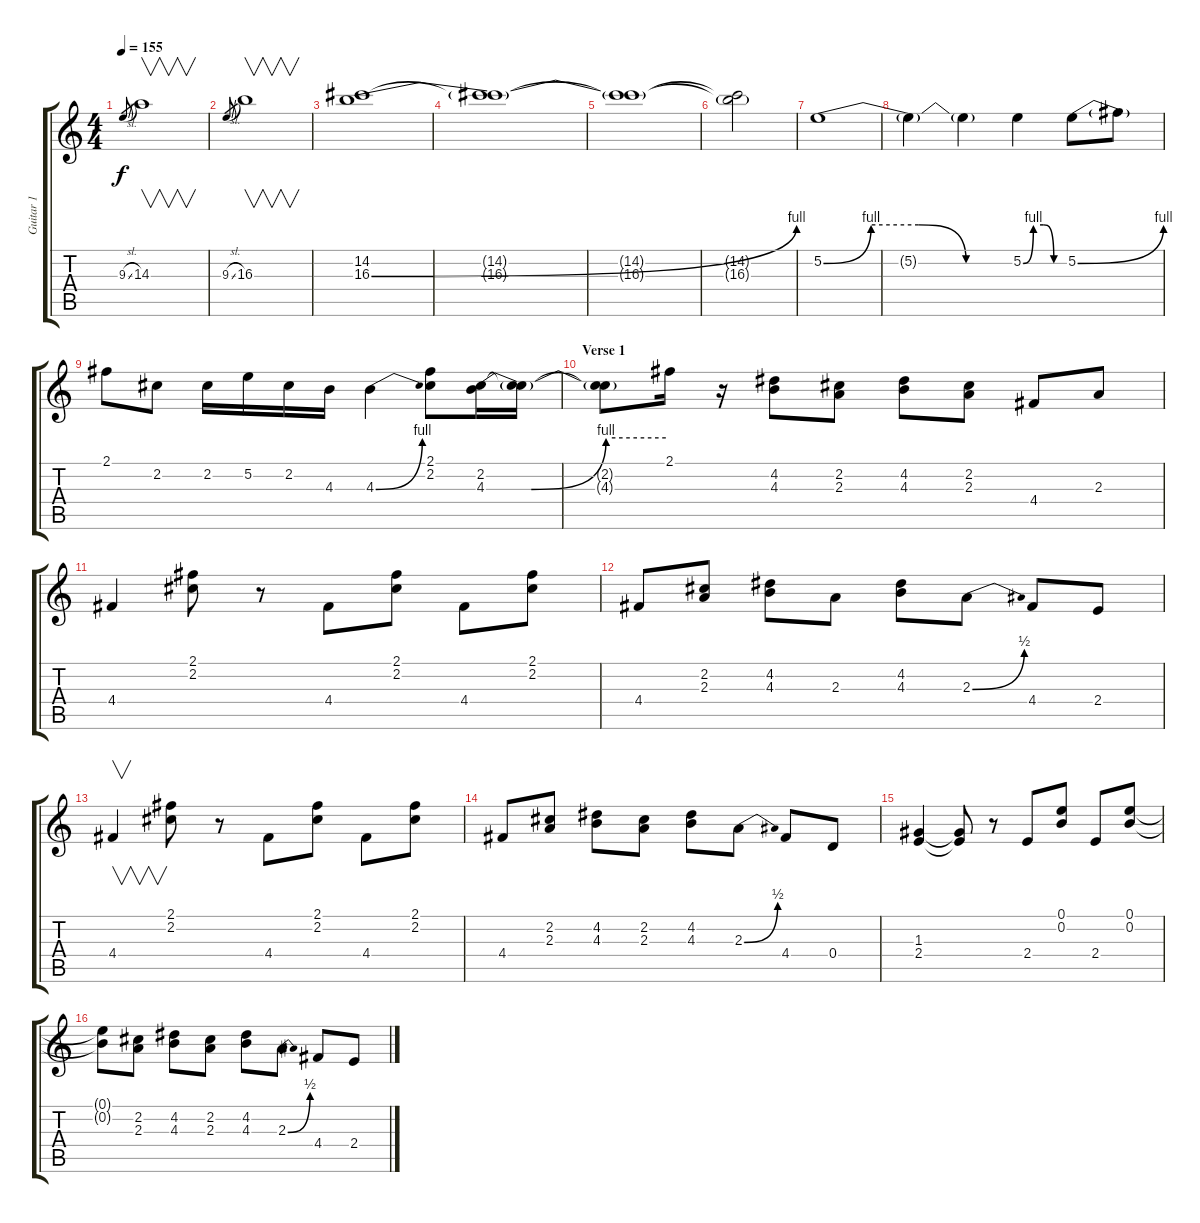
\track ("Guitar 1" "Guitar 1") {instrument distortionguitar}
\staff {score tabs}
\tuning (E4 B3 G3 D3 A2 E2) {hide}
\ts (4 4)
\tempo 155
\clef g2
\ks c
9.3{sl}.8{gr dy f} 14.3.1{v} |
9.3{sl}.8{gr} 16.3.1{v} |
(14.2 16.3{be (bend 0 0 60 4)}).1 |
(14.2{t} 16.3{t}).1 |
(14.2{t} 16.3{t}).1 |
(14.2{t} 16.3{t}).2 |
5.2{be (custom 0 0 15 4 30 4 45 0 60 0)}.1 |
5.2{t}.4 5.2{t}.4 5.2{be (custom 0 0 15 4 30 4 45 0 60 0)}.4 5.2{be (bend 0 0 60 4)}.8 5.2{t}.8 |
2.1.8 2.2.8 2.2.16 5.2.16 2.2.16 4.3.16 4.3{be (bend 0 0 60 4)}.4 (2.1 2.2).8 (2.2 4.3{be (custom 0 0 15 0 40 4 60 4)}).16 (2.2{t} 4.3{t}).16 |
\section ("" "Verse 1")
(2.2{t} 4.3{t}).8 2.1.16 r.16 (4.2 4.3).8 (2.2 2.3).8 (4.2 4.3).8 (2.2 2.3).8 4.4.8 2.3.8 |
4.4.4 (2.1 2.2).8 r.8 4.4.8 (2.1 2.2).8 4.4.8 (2.1 2.2).8 |
4.4.8 (2.2 2.3).8 (4.2 4.3).8 2.3.8 (4.2 4.3).8 2.3{be (bend 0 0 60 2)}.8 4.4.8 2.4.8 |
4.4.4{v} (2.1 2.2).8 r.8 4.4.8 (2.1 2.2).8 4.4.8 (2.1 2.2).8 |
4.4.8 (2.2 2.3).8 (4.2 4.3).8 (2.2 2.3).8 (4.2 4.3).8 2.3{be (bend 0 0 60 2)}.8 4.4.8 0.4.8 |
(1.3 2.4).4 (1.3{t} 2.4{t}).8 r.8 2.4.8 (0.1 0.2).8 2.4.8 (0.1 0.2).8 |
(0.1{t} 0.2{t}).8 (2.2 2.3).8 (4.2 4.3).8 (2.2 2.3).8 (4.2 4.3).8 2.3{be (bend 0 0 60 2)}.8 4.4.8 2.4.8
